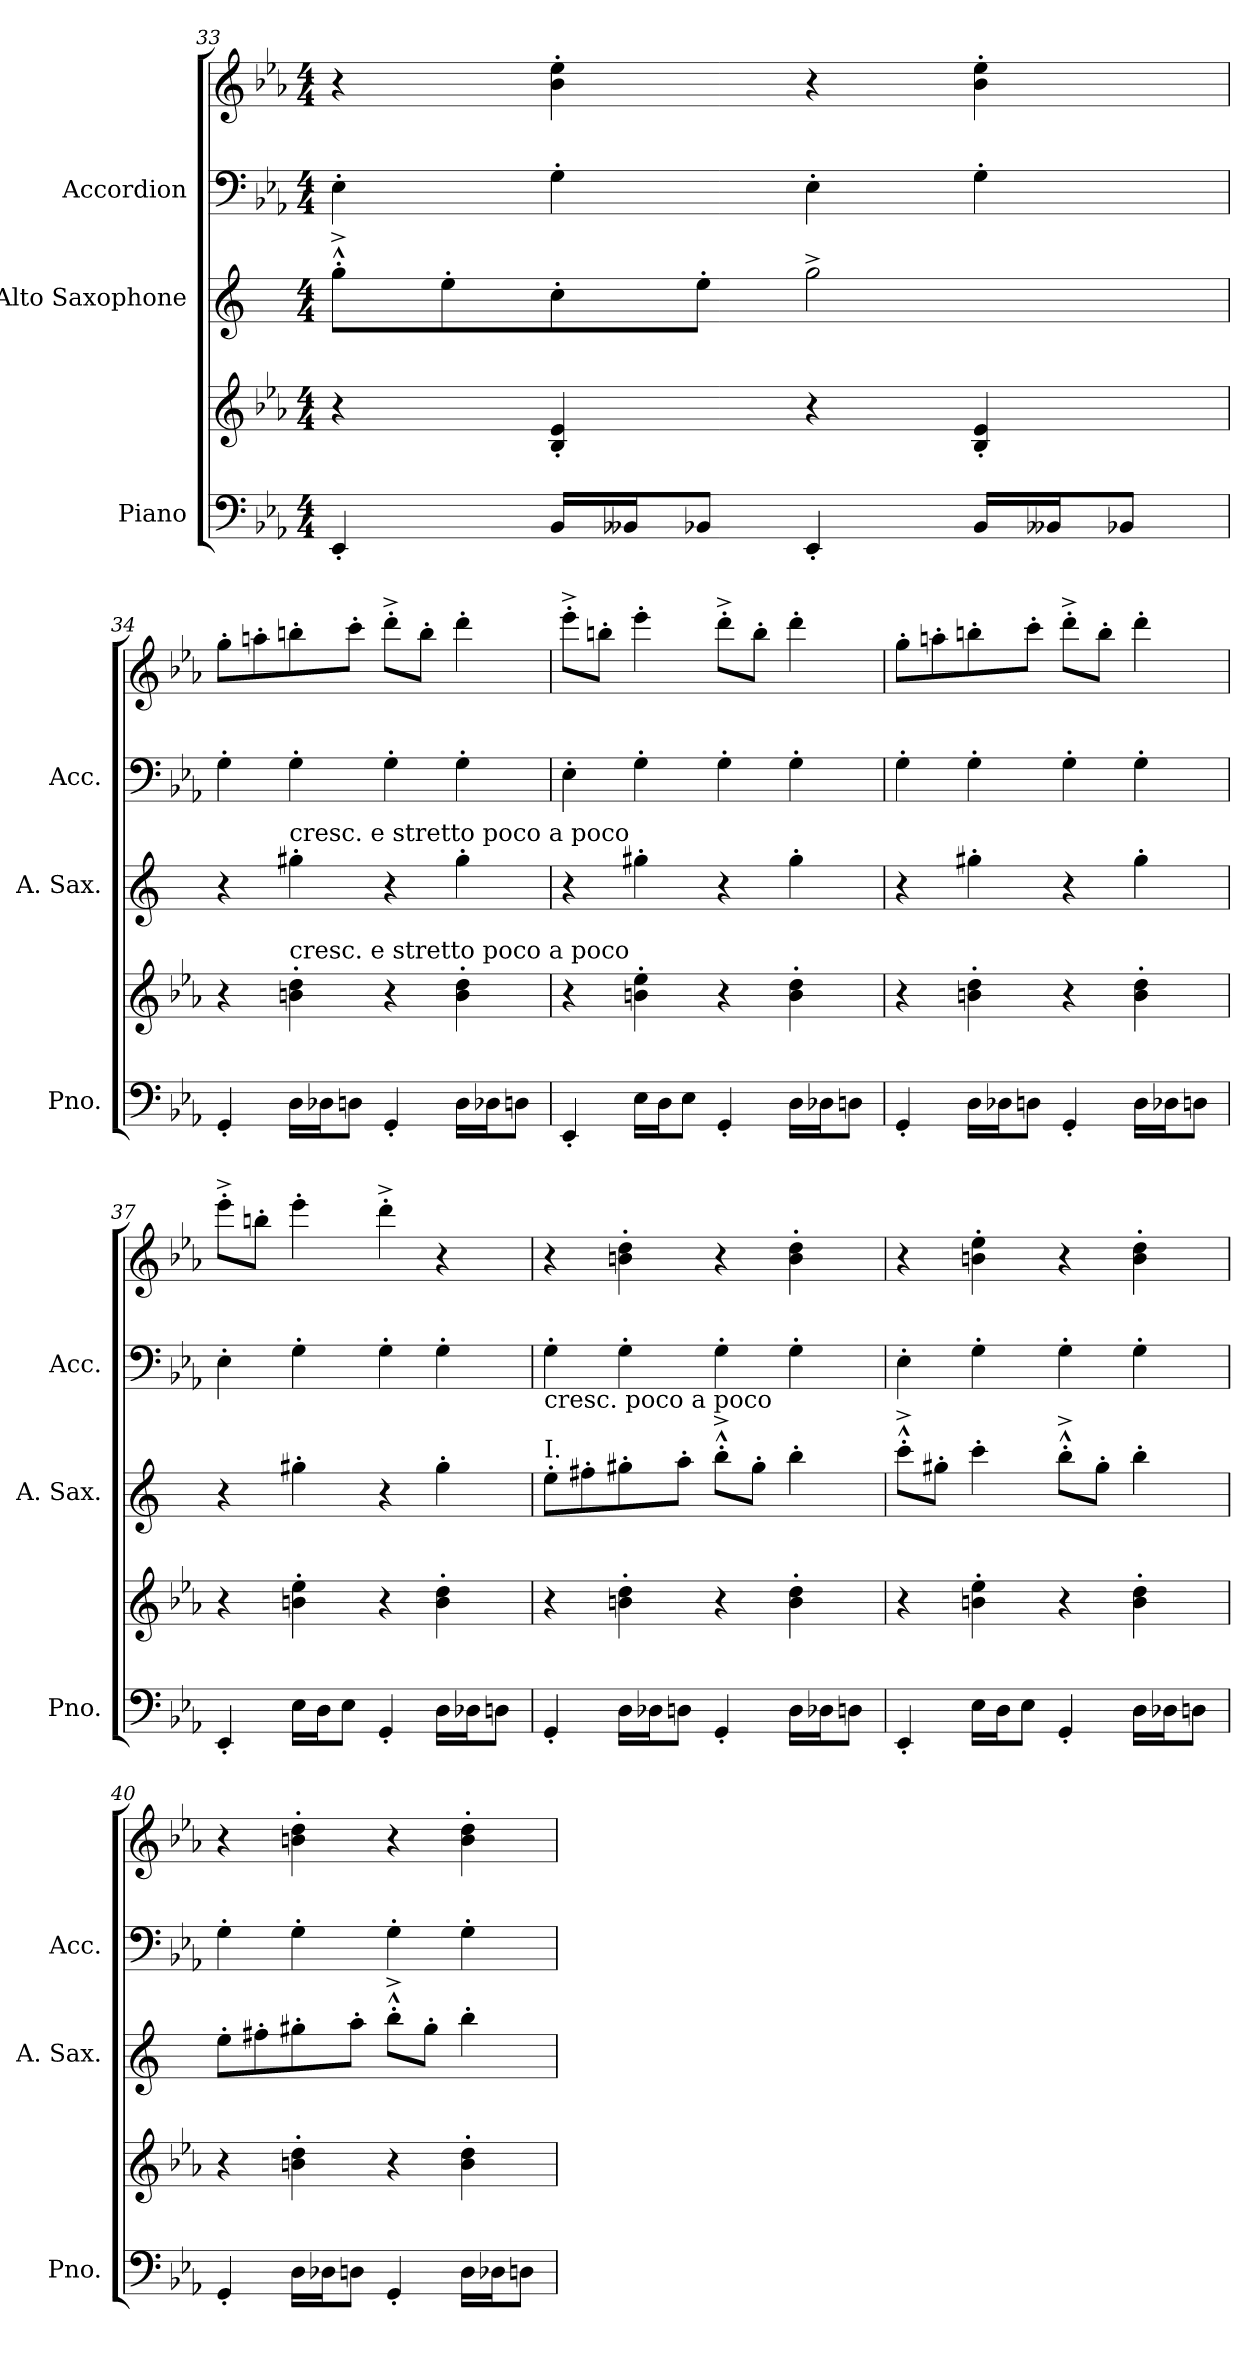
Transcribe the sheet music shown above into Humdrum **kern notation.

**kern	**kern	**kern	**kern	**kern
*part3	*part3	*part2	*part1	*part1
*staff5	*staff4	*staff3	*staff2	*staff1
*I"Piano	*	*I"Alto Saxophone	*I"Accordion	*
*I'Pno.	*	*I'A. Sax.	*I'Acc.	*
!!LO:PB:g=z
*clefF4	*clefG2	*clefG2	*clefF4	*clefG2
*	*	*ITrd5c9	*	*
*k[b-e-a-]	*k[b-e-a-]	*k[b-e-a-]	*k[b-e-a-]	*k[b-e-a-]
*M4/4	*M4/4	*M4/4	*M4/4	*M4/4
=33	=33	=33	=33	=33
4EE-'/	4r	8b-'^^^\L	4E-'\	4r
.	.	8g'\	.	.
16BB-/LL	4B-/' 4e-/'	8e-'\	4G'\	4b-\' 4ee-\'
16BB--X/J	.	.	.	.
8BB-X/J	.	8g'\J	.	.
4EE-'/	4r	2b-^\	4E-'\	4r
16BB-/LL	4B-/' 4e-/'	.	4G'\	4b-\' 4ee-\'
16BB--X/J	.	.	.	.
8BB-X/J	.	.	.	.
=34	=34	=34	=34	=34
*	*	*	*	*MM124
4GG'/	4r	4r	4G'\	8gg'\L
.	.	.	.	8aan'\
!	!	!LO:TX:a:t=cresc. e stretto poco a poco	!	!
!	!LO:TX:a:t=cresc. e stretto poco a poco	!	!	!
16D\LL	4bn\' 4dd\'	4bn'\	4G'\	8bbn'\
16D-X\J	.	.	.	.
8Dn\J	.	.	.	8ccc'\J
4GG'/	4r	4r	4G'\	8ddd'^\L
.	.	.	.	8bb'\J
16D\LL	4b\' 4dd\'	4b'\	4G'\	4ddd'\
16D-X\J	.	.	.	.
8Dn\J	.	.	.	.
!!LO:LB:g=z
=35	=35	=35	=35	=35
4EE-'/	4r	4r	4E-'\	8eee-'^\L
.	.	.	.	8bbn'\J
16E-\LL	4bn\' 4ee-\'	4bn'\	4G'\	4eee-'\
16D\J	.	.	.	.
8E-\J	.	.	.	.
4GG'/	4r	4r	4G'\	8ddd'^\L
.	.	.	.	8bb'\J
16D\LL	4b\' 4dd\'	4b'\	4G'\	4ddd'\
16D-X\J	.	.	.	.
8Dn\J	.	.	.	.
=36	=36	=36	=36	=36
4GG'/	4r	4r	4G'\	8gg'\L
.	.	.	.	8aan'\
16D\LL	4bn\' 4dd\'	4bn'\	4G'\	8bbn'\
16D-X\J	.	.	.	.
8Dn\J	.	.	.	8ccc'\J
4GG'/	4r	4r	4G'\	8ddd'^\L
.	.	.	.	8bb'\J
16D\LL	4b\' 4dd\'	4b'\	4G'\	4ddd'\
16D-X\J	.	.	.	.
8Dn\J	.	.	.	.
=37	=37	=37	=37	=37
4EE-'/	4r	4r	4E-'\	8eee-'^\L
.	.	.	.	8bbn'\J
16E-\LL	4bn\' 4ee-\'	4bn'\	4G'\	4eee-'\
16D\J	.	.	.	.
8E-\J	.	.	.	.
4GG'/	4r	4r	4G'\	4ddd'^\
16D\LL	4b\' 4dd\'	4b'\	4G'\	4r
16D-X\J	.	.	.	.
8Dn\J	.	.	.	.
!!LO:PB:g=z
=38	=38	=38	=38	=38
*	*	*	*	*MM130
!	!	!LO:TX:a:t=I.	!	!
!	!	!LO:TX:a:t=cresc. poco a poco	!	!
4GG'/	4r	8g'\L	4G'\	4r
.	.	8an'\	.	.
16D\LL	4bn\' 4dd\'	8bn'\	4G'\	4bn\' 4dd\'
16D-X\J	.	.	.	.
8Dn\J	.	8cc'\J	.	.
4GG'/	4r	8dd'^^^\L	4G'\	4r
.	.	8b'\J	.	.
16D\LL	4b\' 4dd\'	4dd'\	4G'\	4b\' 4dd\'
16D-X\J	.	.	.	.
8Dn\J	.	.	.	.
=39	=39	=39	=39	=39
4EE-'/	4r	8ee-'^^^\L	4E-'\	4r
.	.	8bn'\J	.	.
16E-\LL	4bn\' 4ee-\'	4ee-'\	4G'\	4bn\' 4ee-\'
16D\J	.	.	.	.
8E-\J	.	.	.	.
4GG'/	4r	8dd'^^^\L	4G'\	4r
.	.	8b'\J	.	.
16D\LL	4b\' 4dd\'	4dd'\	4G'\	4b\' 4dd\'
16D-X\J	.	.	.	.
8Dn\J	.	.	.	.
!!LO:LB:g=z
=40	=40	=40	=40	=40
4GG'/	4r	8g'\L	4G'\	4r
.	.	8an'\	.	.
16D\LL	4bn\' 4dd\'	8bn'\	4G'\	4bn\' 4dd\'
16D-X\J	.	.	.	.
8Dn\J	.	8cc'\J	.	.
4GG'/	4r	8dd'^^^\L	4G'\	4r
.	.	8b'\J	.	.
16D\LL	4b\' 4dd\'	4dd'\	4G'\	4b\' 4dd\'
16D-X\J	.	.	.	.
8Dn\J	.	.	.	.
=	=	=	=	=
*-	*-	*-	*-	*-
